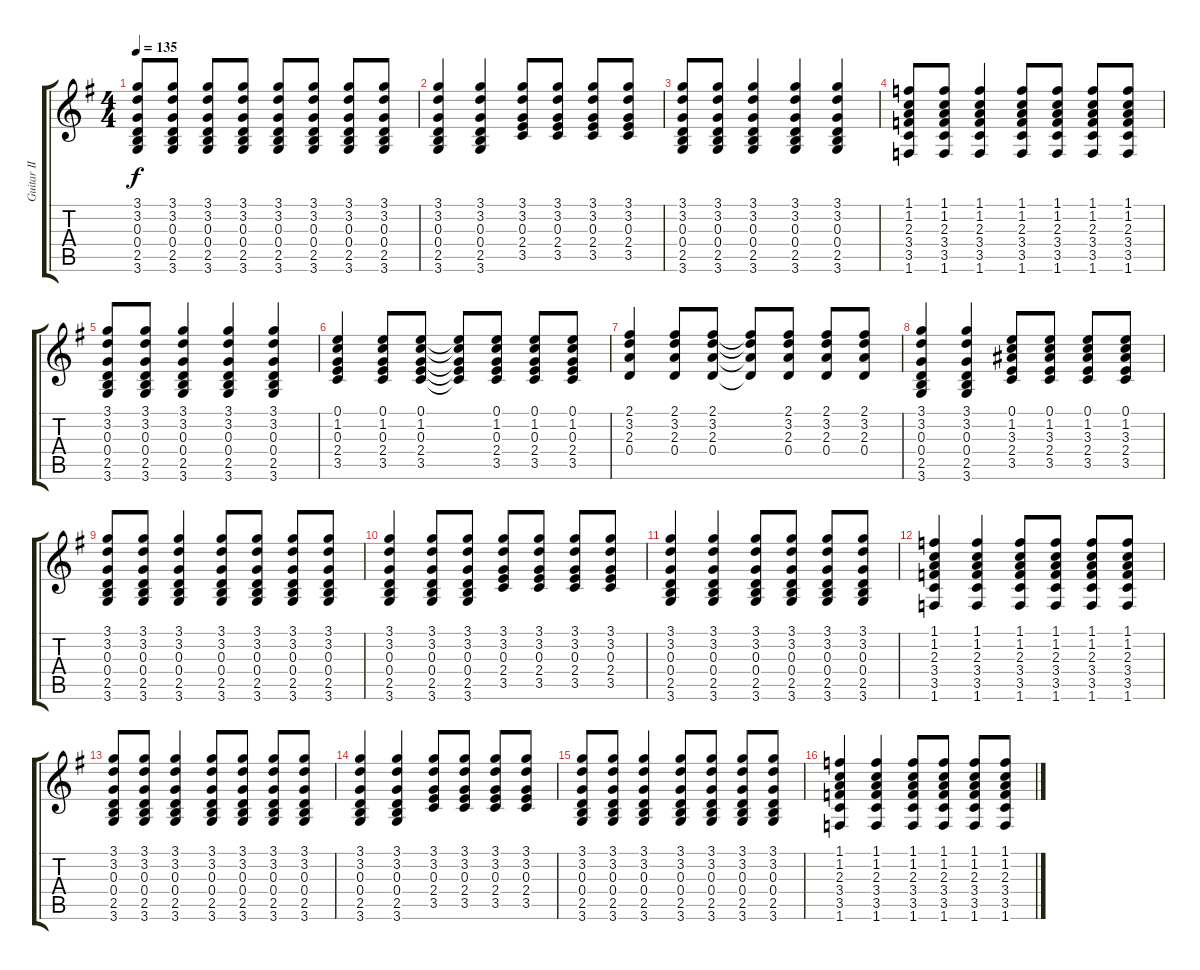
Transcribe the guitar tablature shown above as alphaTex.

\track ("Guitar II" "Guitar II") {instrument electricguitarclean}
\staff {score tabs}
\tuning (E4 B3 G3 D3 A2 E2) {hide}
\ts (4 4)
\tempo 135
\clef g2
\ks g
(3.1 3.2 0.3 0.4 2.5 3.6).8{dy f} (3.1 3.2 0.3 0.4 2.5 3.6).8 (3.1 3.2 0.3 0.4 2.5 3.6).8 (3.1 3.2 0.3 0.4 2.5 3.6).8 (3.1 3.2 0.3 0.4 2.5 3.6).8 (3.1 3.2 0.3 0.4 2.5 3.6).8 (3.1 3.2 0.3 0.4 2.5 3.6).8 (3.1 3.2 0.3 0.4 2.5 3.6).8 |
(3.1 3.2 0.3 0.4 2.5 3.6).4 (3.1 3.2 0.3 0.4 2.5 3.6).4 (3.1 3.2 0.3 2.4 3.5).8 (3.1 3.2 0.3 2.4 3.5).8 (3.1 3.2 0.3 2.4 3.5).8 (3.1 3.2 0.3 2.4 3.5).8 |
(3.1 3.2 0.3 0.4 2.5 3.6).8 (3.1 3.2 0.3 0.4 2.5 3.6).8 (3.1 3.2 0.3 0.4 2.5 3.6).4 (3.1 3.2 0.3 0.4 2.5 3.6).4 (3.1 3.2 0.3 0.4 2.5 3.6).4 |
(1.1 1.2 2.3 3.4 3.5 1.6).8 (1.1 1.2 2.3 3.4 3.5 1.6).8 (1.1 1.2 2.3 3.4 3.5 1.6).4 (1.1 1.2 2.3 3.4 3.5 1.6).8 (1.1 1.2 2.3 3.4 3.5 1.6).8 (1.1 1.2 2.3 3.4 3.5 1.6).8 (1.1 1.2 2.3 3.4 3.5 1.6).8 |
(3.1 3.2 0.3 0.4 2.5 3.6).8 (3.1 3.2 0.3 0.4 2.5 3.6).8 (3.1 3.2 0.3 0.4 2.5 3.6).4 (3.1 3.2 0.3 0.4 2.5 3.6).4 (3.1 3.2 0.3 0.4 2.5 3.6).4 |
(0.1 1.2 0.3 2.4 3.5).4 (0.1 1.2 0.3 2.4 3.5).8 (0.1 1.2 0.3 2.4 3.5).8 (0.1{t} 1.2{t} 0.3{t} 2.4{t} 3.5{t}).8 (0.1 1.2 0.3 2.4 3.5).8 (0.1 1.2 0.3 2.4 3.5).8 (0.1 1.2 0.3 2.4 3.5).8 |
(2.1 3.2 2.3 0.4).4 (2.1 3.2 2.3 0.4).8 (2.1 3.2 2.3 0.4).8 (2.1{t} 3.2{t} 2.3{t} 0.4{t}).8 (2.1 3.2 2.3 0.4).8 (2.1 3.2 2.3 0.4).8 (2.1 3.2 2.3 0.4).8 |
(3.1 3.2 0.3 0.4 2.5 3.6).4 (3.1 3.2 0.3 0.4 2.5 3.6).4 (0.1 1.2 3.3 2.4 3.5).8 (0.1 1.2 3.3 2.4 3.5).8 (0.1 1.2 3.3 2.4 3.5).8 (0.1 1.2 3.3 2.4 3.5).8 |
(3.1 3.2 0.3 0.4 2.5 3.6).8 (3.1 3.2 0.3 0.4 2.5 3.6).8 (3.1 3.2 0.3 0.4 2.5 3.6).4 (3.1 3.2 0.3 0.4 2.5 3.6).8 (3.1 3.2 0.3 0.4 2.5 3.6).8 (3.1 3.2 0.3 0.4 2.5 3.6).8 (3.1 3.2 0.3 0.4 2.5 3.6).8 |
(3.1 3.2 0.3 0.4 2.5 3.6).4 (3.1 3.2 0.3 0.4 2.5 3.6).8 (3.1 3.2 0.3 0.4 2.5 3.6).8 (3.1 3.2 0.3 2.4 3.5).8 (3.1 3.2 0.3 2.4 3.5).8 (3.1 3.2 0.3 2.4 3.5).8 (3.1 3.2 0.3 2.4 3.5).8 |
(3.1 3.2 0.3 0.4 2.5 3.6).4 (3.1 3.2 0.3 0.4 2.5 3.6).4 (3.1 3.2 0.3 0.4 2.5 3.6).8 (3.1 3.2 0.3 0.4 2.5 3.6).8 (3.1 3.2 0.3 0.4 2.5 3.6).8 (3.1 3.2 0.3 0.4 2.5 3.6).8 |
(1.1 1.2 2.3 3.4 3.5 1.6).4 (1.1 1.2 2.3 3.4 3.5 1.6).4 (1.1 1.2 2.3 3.4 3.5 1.6).8 (1.1 1.2 2.3 3.4 3.5 1.6).8 (1.1 1.2 2.3 3.4 3.5 1.6).8 (1.1 1.2 2.3 3.4 3.5 1.6).8 |
(3.1 3.2 0.3 0.4 2.5 3.6).8 (3.1 3.2 0.3 0.4 2.5 3.6).8 (3.1 3.2 0.3 0.4 2.5 3.6).4 (3.1 3.2 0.3 0.4 2.5 3.6).8 (3.1 3.2 0.3 0.4 2.5 3.6).8 (3.1 3.2 0.3 0.4 2.5 3.6).8 (3.1 3.2 0.3 0.4 2.5 3.6).8 |
(3.1 3.2 0.3 0.4 2.5 3.6).4 (3.1 3.2 0.3 0.4 2.5 3.6).4 (3.1 3.2 0.3 2.4 3.5).8 (3.1 3.2 0.3 2.4 3.5).8 (3.1 3.2 0.3 2.4 3.5).8 (3.1 3.2 0.3 2.4 3.5).8 |
(3.1 3.2 0.3 0.4 2.5 3.6).8 (3.1 3.2 0.3 0.4 2.5 3.6).8 (3.1 3.2 0.3 0.4 2.5 3.6).4 (3.1 3.2 0.3 0.4 2.5 3.6).8 (3.1 3.2 0.3 0.4 2.5 3.6).8 (3.1 3.2 0.3 0.4 2.5 3.6).8 (3.1 3.2 0.3 0.4 2.5 3.6).8 |
(1.1 1.2 2.3 3.4 3.5 1.6).4 (1.1 1.2 2.3 3.4 3.5 1.6).4 (1.1 1.2 2.3 3.4 3.5 1.6).8 (1.1 1.2 2.3 3.4 3.5 1.6).8 (1.1 1.2 2.3 3.4 3.5 1.6).8 (1.1 1.2 2.3 3.4 3.5 1.6).8
